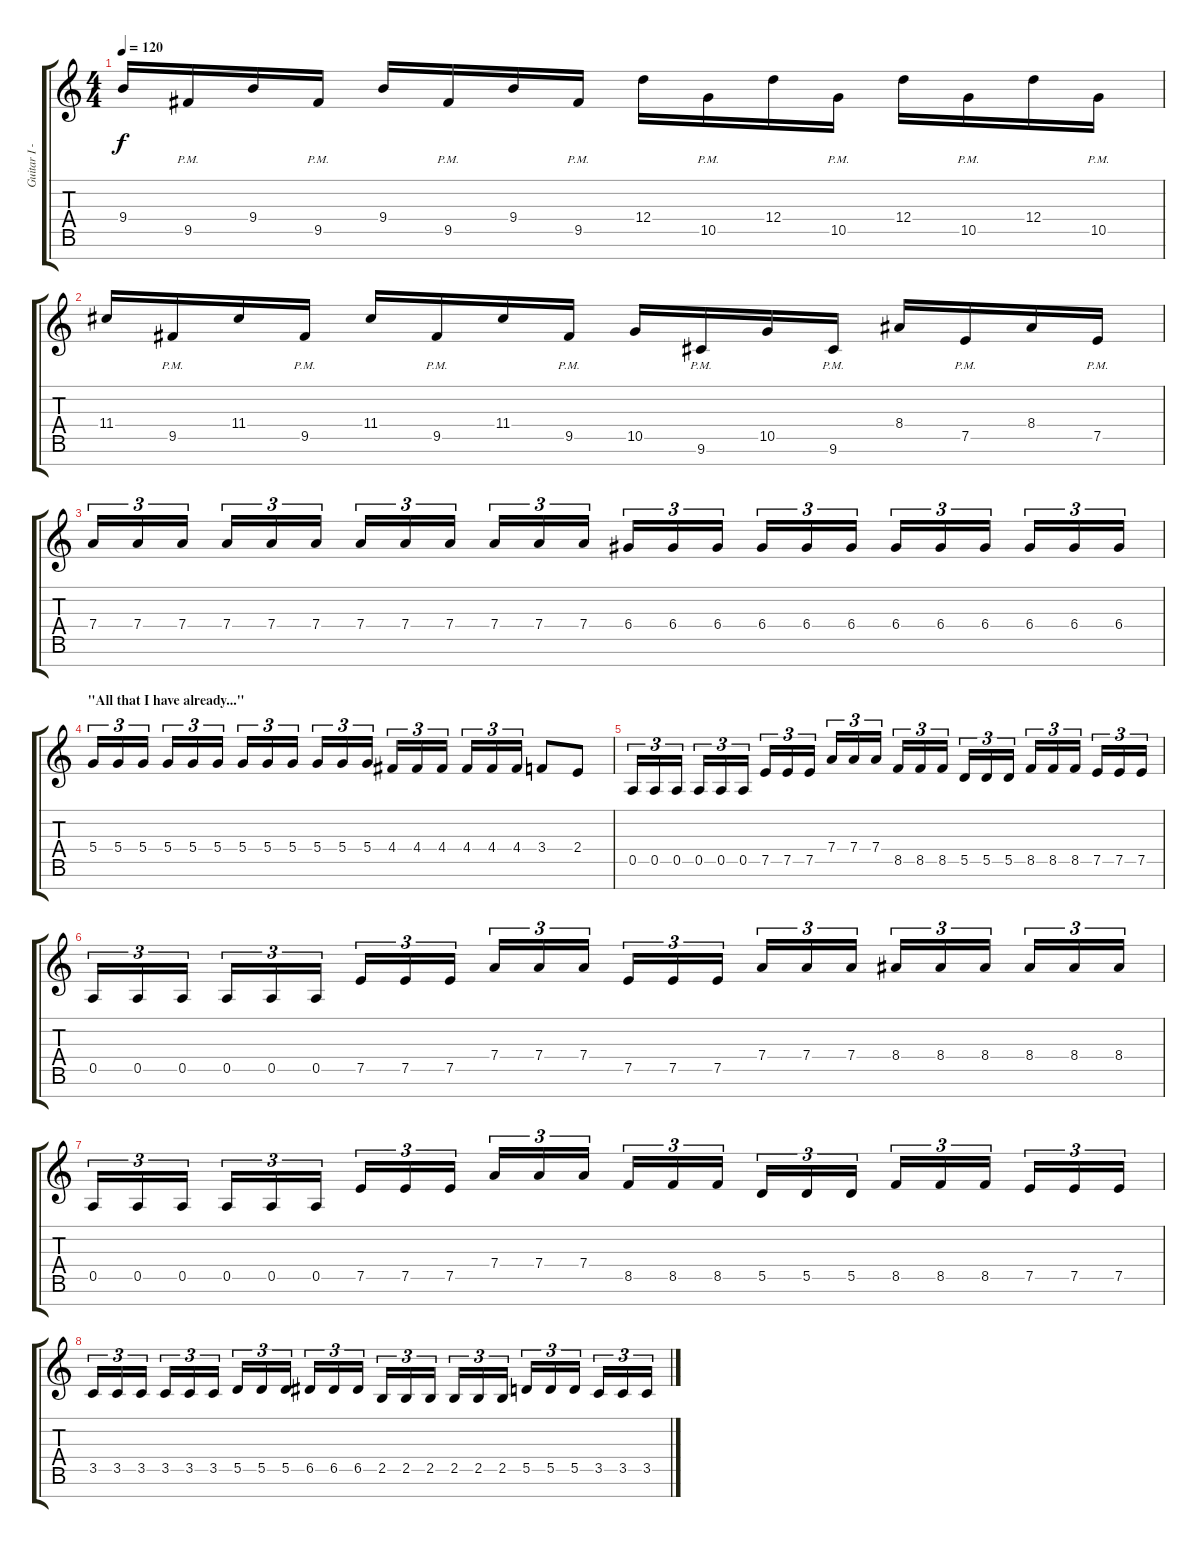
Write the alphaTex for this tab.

\track ("Guitar I - Left" "Guitar I -") {instrument distortionguitar}
\staff {score tabs}
\tuning (E4 B3 G3 D3 A2 E2 B1) {hide}
\ts (4 4)
\tempo 120
\clef g2
\ks c
9.4.16{dy f} 9.5{pm}.16 9.4.16 9.5{pm}.16 9.4.16 9.5{pm}.16 9.4.16 9.5{pm}.16 12.4.16 10.5{pm}.16 12.4.16 10.5{pm}.16 12.4.16 10.5{pm}.16 12.4.16 10.5{pm}.16 |
11.4.16 9.5{pm}.16 11.4.16 9.5{pm}.16 11.4.16 9.5{pm}.16 11.4.16 9.5{pm}.16 10.5.16 9.6{pm}.16 10.5.16 9.6{pm}.16 8.4.16 7.5{pm}.16 8.4.16 7.5{pm}.16 |
7.4.16{tu (3 2)} 7.4.16{tu (3 2)} 7.4.16{tu (3 2) beam splitsecondary} 7.4.16{tu (3 2)} 7.4.16{tu (3 2)} 7.4.16{tu (3 2)} 7.4.16{tu (3 2)} 7.4.16{tu (3 2)} 7.4.16{tu (3 2) beam splitsecondary} 7.4.16{tu (3 2)} 7.4.16{tu (3 2)} 7.4.16{tu (3 2)} 6.4.16{tu (3 2)} 6.4.16{tu (3 2)} 6.4.16{tu (3 2) beam splitsecondary} 6.4.16{tu (3 2)} 6.4.16{tu (3 2)} 6.4.16{tu (3 2)} 6.4.16{tu (3 2)} 6.4.16{tu (3 2)} 6.4.16{tu (3 2) beam splitsecondary} 6.4.16{tu (3 2)} 6.4.16{tu (3 2)} 6.4.16{tu (3 2)} |
\section ("" "\"All that I have already...\"")
5.4.16{tu (3 2)} 5.4.16{tu (3 2)} 5.4.16{tu (3 2) beam splitsecondary} 5.4.16{tu (3 2)} 5.4.16{tu (3 2)} 5.4.16{tu (3 2)} 5.4.16{tu (3 2)} 5.4.16{tu (3 2)} 5.4.16{tu (3 2) beam splitsecondary} 5.4.16{tu (3 2)} 5.4.16{tu (3 2)} 5.4.16{tu (3 2)} 4.4.16{tu (3 2)} 4.4.16{tu (3 2)} 4.4.16{tu (3 2) beam splitsecondary} 4.4.16{tu (3 2)} 4.4.16{tu (3 2)} 4.4.16{tu (3 2)} 3.4.8 2.4.8 |
0.5.16{tu (3 2)} 0.5.16{tu (3 2)} 0.5.16{tu (3 2) beam splitsecondary} 0.5.16{tu (3 2)} 0.5.16{tu (3 2)} 0.5.16{tu (3 2)} 7.5.16{tu (3 2)} 7.5.16{tu (3 2)} 7.5.16{tu (3 2) beam splitsecondary} 7.4.16{tu (3 2)} 7.4.16{tu (3 2)} 7.4.16{tu (3 2)} 8.5.16{tu (3 2)} 8.5.16{tu (3 2)} 8.5.16{tu (3 2) beam splitsecondary} 5.5.16{tu (3 2)} 5.5.16{tu (3 2)} 5.5.16{tu (3 2)} 8.5.16{tu (3 2)} 8.5.16{tu (3 2)} 8.5.16{tu (3 2) beam splitsecondary} 7.5.16{tu (3 2)} 7.5.16{tu (3 2)} 7.5.16{tu (3 2)} |
0.5.16{tu (3 2)} 0.5.16{tu (3 2)} 0.5.16{tu (3 2) beam splitsecondary} 0.5.16{tu (3 2)} 0.5.16{tu (3 2)} 0.5.16{tu (3 2)} 7.5.16{tu (3 2)} 7.5.16{tu (3 2)} 7.5.16{tu (3 2) beam splitsecondary} 7.4.16{tu (3 2)} 7.4.16{tu (3 2)} 7.4.16{tu (3 2)} 7.5.16{tu (3 2)} 7.5.16{tu (3 2)} 7.5.16{tu (3 2) beam splitsecondary} 7.4.16{tu (3 2)} 7.4.16{tu (3 2)} 7.4.16{tu (3 2)} 8.4.16{tu (3 2)} 8.4.16{tu (3 2)} 8.4.16{tu (3 2) beam splitsecondary} 8.4.16{tu (3 2)} 8.4.16{tu (3 2)} 8.4.16{tu (3 2)} |
0.5.16{tu (3 2)} 0.5.16{tu (3 2)} 0.5.16{tu (3 2) beam splitsecondary} 0.5.16{tu (3 2)} 0.5.16{tu (3 2)} 0.5.16{tu (3 2)} 7.5.16{tu (3 2)} 7.5.16{tu (3 2)} 7.5.16{tu (3 2) beam splitsecondary} 7.4.16{tu (3 2)} 7.4.16{tu (3 2)} 7.4.16{tu (3 2)} 8.5.16{tu (3 2)} 8.5.16{tu (3 2)} 8.5.16{tu (3 2) beam splitsecondary} 5.5.16{tu (3 2)} 5.5.16{tu (3 2)} 5.5.16{tu (3 2)} 8.5.16{tu (3 2)} 8.5.16{tu (3 2)} 8.5.16{tu (3 2) beam splitsecondary} 7.5.16{tu (3 2)} 7.5.16{tu (3 2)} 7.5.16{tu (3 2)} |
3.5.16{tu (3 2)} 3.5.16{tu (3 2)} 3.5.16{tu (3 2) beam splitsecondary} 3.5.16{tu (3 2)} 3.5.16{tu (3 2)} 3.5.16{tu (3 2)} 5.5.16{tu (3 2)} 5.5.16{tu (3 2)} 5.5.16{tu (3 2) beam splitsecondary} 6.5.16{tu (3 2)} 6.5.16{tu (3 2)} 6.5.16{tu (3 2)} 2.5.16{tu (3 2)} 2.5.16{tu (3 2)} 2.5.16{tu (3 2) beam splitsecondary} 2.5.16{tu (3 2)} 2.5.16{tu (3 2)} 2.5.16{tu (3 2)} 5.5.16{tu (3 2)} 5.5.16{tu (3 2)} 5.5.16{tu (3 2) beam splitsecondary} 3.5.16{tu (3 2)} 3.5.16{tu (3 2)} 3.5.16{tu (3 2)}
